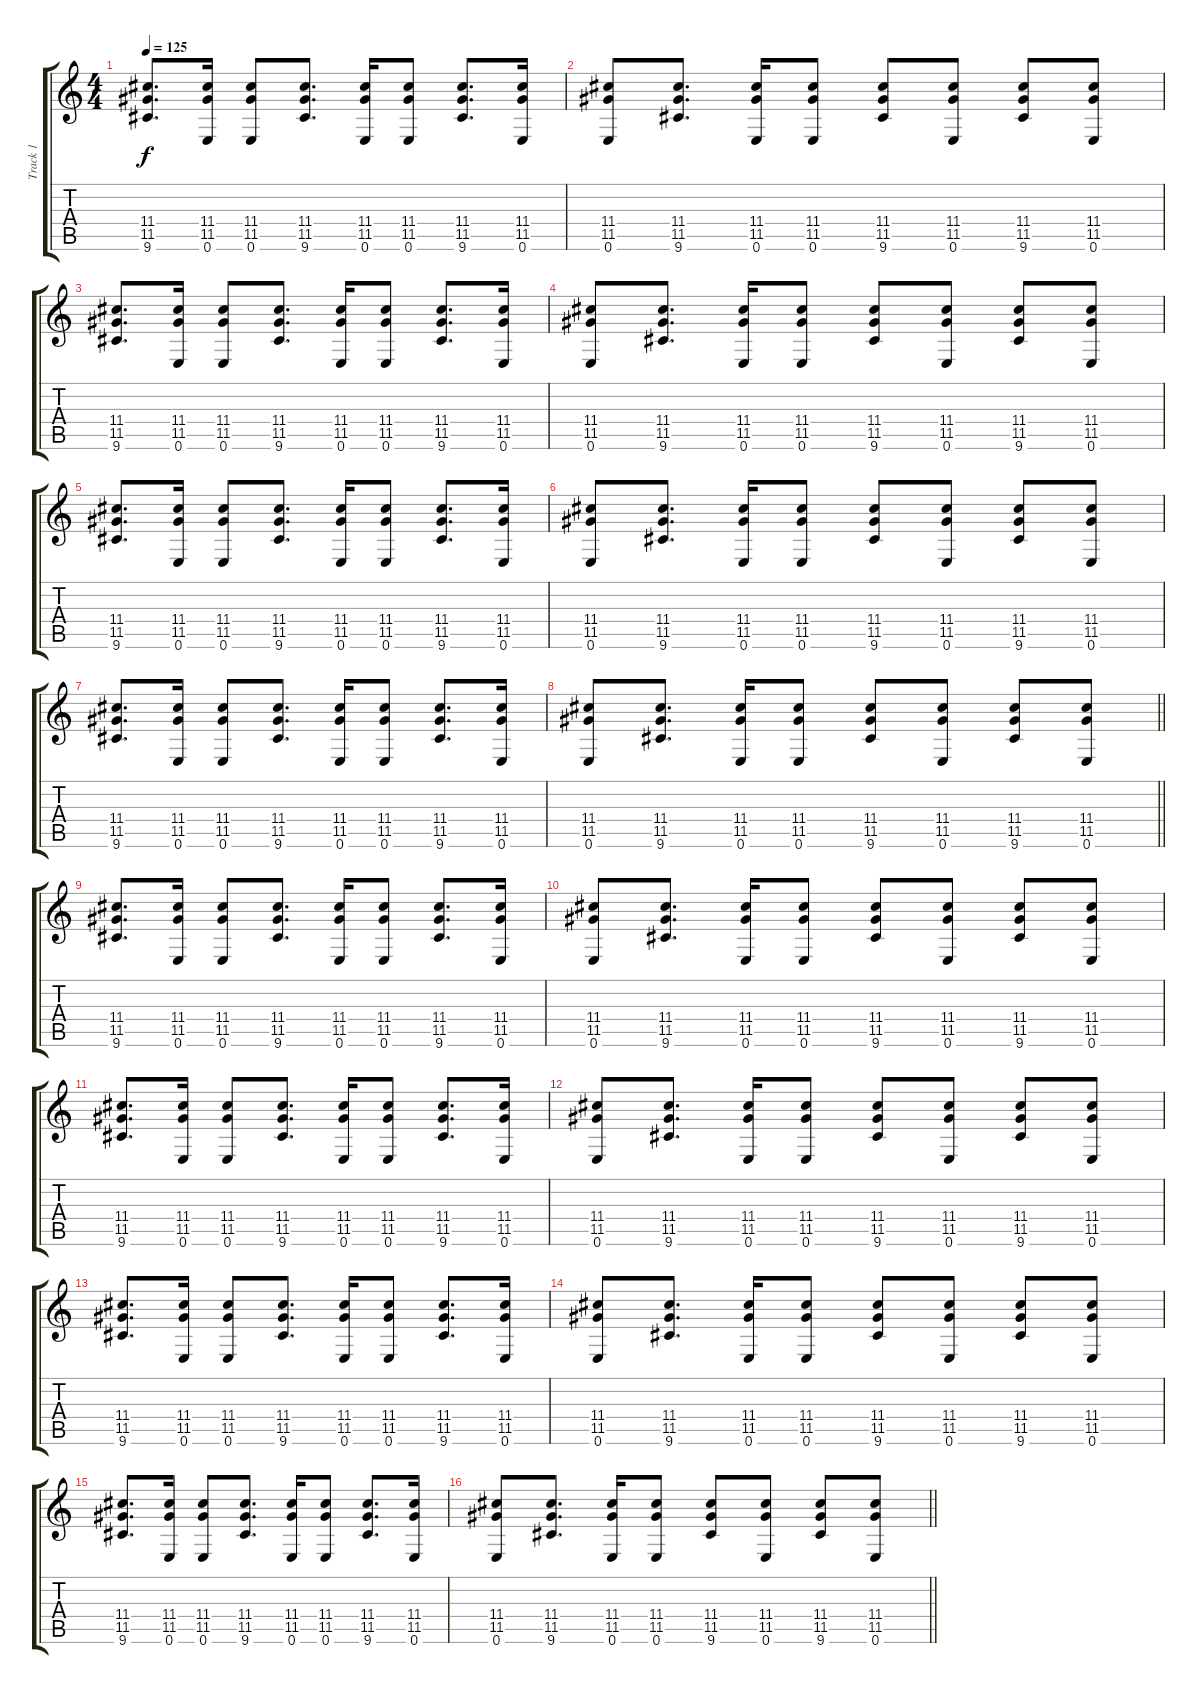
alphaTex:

\track ("Track 1" "Track 1") {instrument acousticguitarsteel}
\staff {score tabs}
\tuning (E4 B3 G3 D3 A2 E2) {hide}
\ts (4 4)
\tempo 125
\clef g2
\ks c
(11.4 11.5 9.6).8{d dy f volume 13} (11.4 11.5 0.6).16 (11.4 11.5 0.6).8 (11.4 11.5 9.6).8{d} (11.4 11.5 0.6).16 (11.4 11.5 0.6).8 (11.4 11.5 9.6).8{d} (11.4 11.5 0.6).16 |
(11.4 11.5 0.6).8 (11.4 11.5 9.6).8{d} (11.4 11.5 0.6).16 (11.4 11.5 0.6).8 (11.4 11.5 9.6).8 (11.4 11.5 0.6).8 (11.4 11.5 9.6).8 (11.4 11.5 0.6).8 |
(11.4 11.5 9.6).8{d} (11.4 11.5 0.6).16 (11.4 11.5 0.6).8 (11.4 11.5 9.6).8{d} (11.4 11.5 0.6).16 (11.4 11.5 0.6).8 (11.4 11.5 9.6).8{d} (11.4 11.5 0.6).16 |
(11.4 11.5 0.6).8 (11.4 11.5 9.6).8{d} (11.4 11.5 0.6).16 (11.4 11.5 0.6).8 (11.4 11.5 9.6).8 (11.4 11.5 0.6).8 (11.4 11.5 9.6).8 (11.4 11.5 0.6).8 |
(11.4 11.5 9.6).8{d} (11.4 11.5 0.6).16 (11.4 11.5 0.6).8 (11.4 11.5 9.6).8{d} (11.4 11.5 0.6).16 (11.4 11.5 0.6).8 (11.4 11.5 9.6).8{d} (11.4 11.5 0.6).16 |
(11.4 11.5 0.6).8 (11.4 11.5 9.6).8{d} (11.4 11.5 0.6).16 (11.4 11.5 0.6).8 (11.4 11.5 9.6).8 (11.4 11.5 0.6).8 (11.4 11.5 9.6).8 (11.4 11.5 0.6).8 |
(11.4 11.5 9.6).8{d} (11.4 11.5 0.6).16 (11.4 11.5 0.6).8 (11.4 11.5 9.6).8{d} (11.4 11.5 0.6).16 (11.4 11.5 0.6).8 (11.4 11.5 9.6).8{d} (11.4 11.5 0.6).16 |
\barLineRight lightlight
(11.4 11.5 0.6).8 (11.4 11.5 9.6).8{d} (11.4 11.5 0.6).16 (11.4 11.5 0.6).8 (11.4 11.5 9.6).8 (11.4 11.5 0.6).8 (11.4 11.5 9.6).8 (11.4 11.5 0.6).8 |
(11.4 11.5 9.6).8{d} (11.4 11.5 0.6).16 (11.4 11.5 0.6).8 (11.4 11.5 9.6).8{d} (11.4 11.5 0.6).16 (11.4 11.5 0.6).8 (11.4 11.5 9.6).8{d} (11.4 11.5 0.6).16 |
(11.4 11.5 0.6).8 (11.4 11.5 9.6).8{d} (11.4 11.5 0.6).16 (11.4 11.5 0.6).8 (11.4 11.5 9.6).8 (11.4 11.5 0.6).8 (11.4 11.5 9.6).8 (11.4 11.5 0.6).8 |
(11.4 11.5 9.6).8{d} (11.4 11.5 0.6).16 (11.4 11.5 0.6).8 (11.4 11.5 9.6).8{d} (11.4 11.5 0.6).16 (11.4 11.5 0.6).8 (11.4 11.5 9.6).8{d} (11.4 11.5 0.6).16 |
(11.4 11.5 0.6).8 (11.4 11.5 9.6).8{d} (11.4 11.5 0.6).16 (11.4 11.5 0.6).8 (11.4 11.5 9.6).8 (11.4 11.5 0.6).8 (11.4 11.5 9.6).8 (11.4 11.5 0.6).8 |
(11.4 11.5 9.6).8{d} (11.4 11.5 0.6).16 (11.4 11.5 0.6).8 (11.4 11.5 9.6).8{d} (11.4 11.5 0.6).16 (11.4 11.5 0.6).8 (11.4 11.5 9.6).8{d} (11.4 11.5 0.6).16 |
(11.4 11.5 0.6).8 (11.4 11.5 9.6).8{d} (11.4 11.5 0.6).16 (11.4 11.5 0.6).8 (11.4 11.5 9.6).8 (11.4 11.5 0.6).8 (11.4 11.5 9.6).8 (11.4 11.5 0.6).8 |
(11.4 11.5 9.6).8{d} (11.4 11.5 0.6).16 (11.4 11.5 0.6).8 (11.4 11.5 9.6).8{d} (11.4 11.5 0.6).16 (11.4 11.5 0.6).8 (11.4 11.5 9.6).8{d} (11.4 11.5 0.6).16 |
\barLineRight lightlight
(11.4 11.5 0.6).8 (11.4 11.5 9.6).8{d} (11.4 11.5 0.6).16 (11.4 11.5 0.6).8 (11.4 11.5 9.6).8 (11.4 11.5 0.6).8 (11.4 11.5 9.6).8 (11.4 11.5 0.6).8
